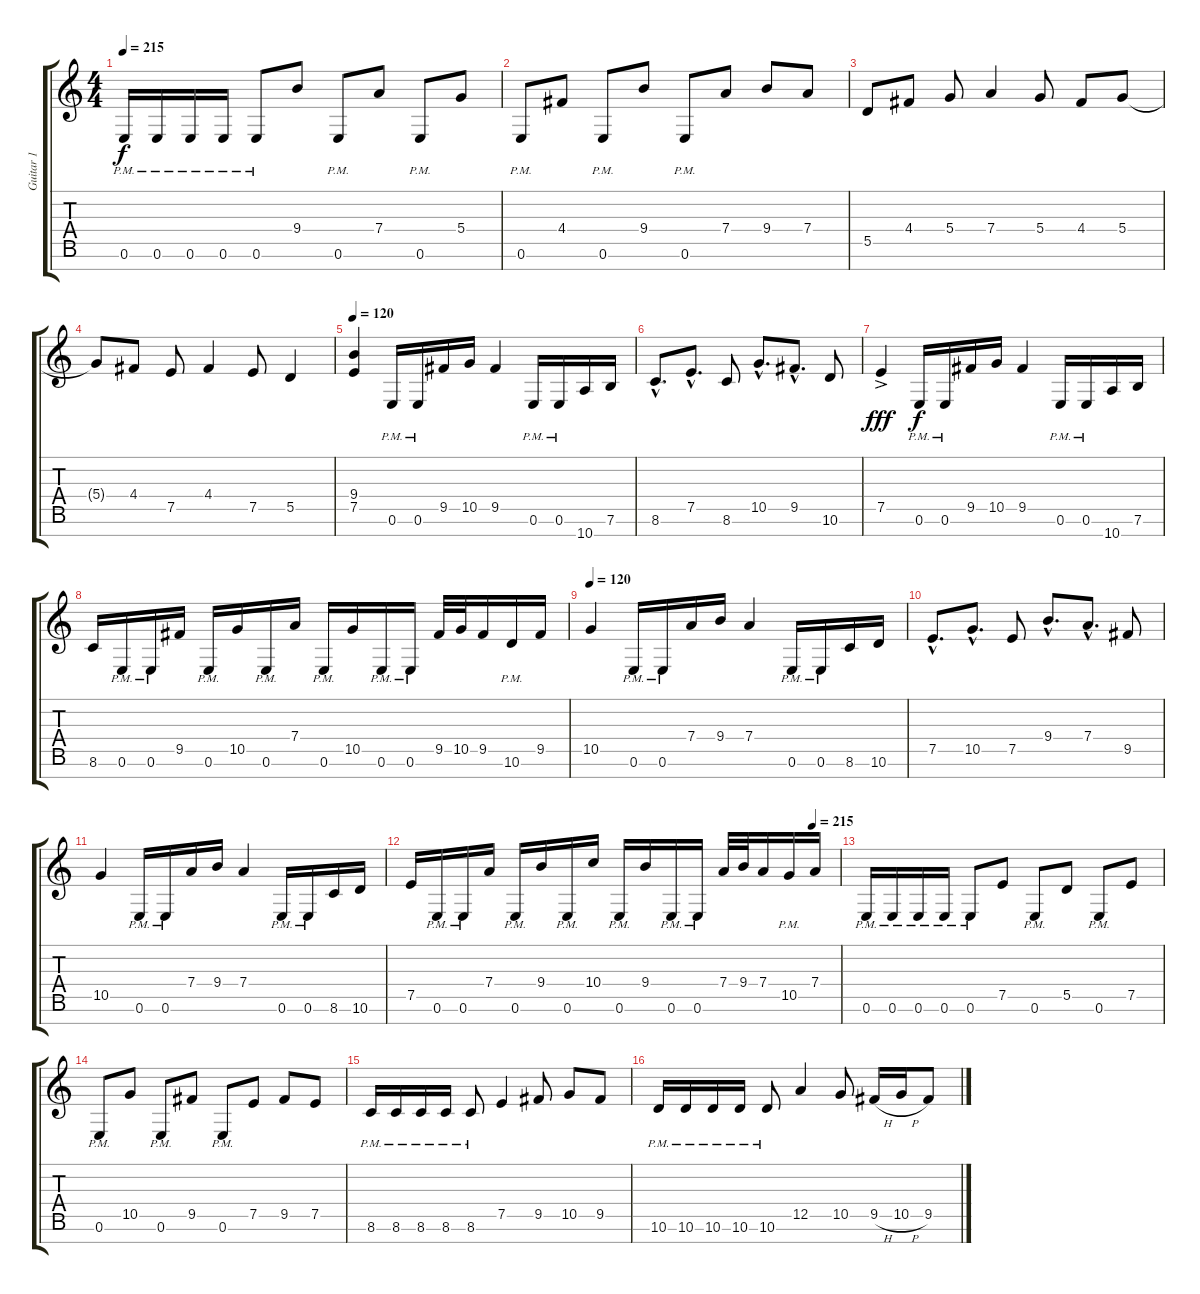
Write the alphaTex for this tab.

\track ("Guitar 1" "Guitar 1") {instrument overdrivenguitar}
\staff {score tabs}
\tuning (E4 B3 G3 D3 A2 E2 B1) {hide}
\ts (4 4)
\tempo 215
\clef g2
\ks c
0.6{pm}.16{dy f} 0.6{pm}.16 0.6{pm}.16 0.6{pm}.16 0.6{pm}.8 9.4.8 0.6{pm}.8 7.4.8 0.6{pm}.8 5.4.8 |
0.6{pm}.8 4.4.8 0.6{pm}.8 9.4.8 0.6{pm}.8 7.4.8 9.4.8 7.4.8 |
5.5.8 4.4.8 5.4.8 7.4.4 5.4.8 4.4.8 5.4.8 |
5.4{t}.8 4.4.8 7.5.8 4.4.4 7.5.8 5.5.4 |
\tempo 120
(9.4 7.5).4 0.6{pm}.16 0.6{pm}.16 9.5.16 10.5.16 9.5.4 0.6{pm}.16 0.6{pm}.16 10.7.16 7.6.16 |
8.6{hac}.8{d} 7.5{hac}.8{d} 8.6.8 10.5{hac}.8{d} 9.5{hac}.8{d} 10.6.8 |
7.5{ac}.4{dy fff} 0.6{pm}.16{dy f} 0.6{pm}.16 9.5.16 10.5.16 9.5.4 0.6{pm}.16 0.6{pm}.16 10.7.16 7.6.16 |
8.6.16 0.6{pm}.16 0.6{pm}.16 9.5.16 0.6{pm}.16 10.5.16 0.6{pm}.16 7.4.16 0.6{pm}.16 10.5.16 0.6{pm}.16 0.6{pm}.16 9.5.32 10.5.32 9.5.16 10.6{pm}.16 9.5.16 |
\tempo 120
10.5.4 0.6{pm}.16 0.6{pm}.16 7.4.16 9.4.16 7.4.4 0.6{pm}.16 0.6{pm}.16 8.6.16 10.6.16 |
7.5{hac}.8{d} 10.5{hac}.8{d} 7.5.8 9.4{hac}.8{d} 7.4{hac}.8{d} 9.5.8 |
10.5.4 0.6{pm}.16 0.6{pm}.16 7.4.16 9.4.16 7.4.4 0.6{pm}.16 0.6{pm}.16 8.6.16 10.6.16 |
\tempo (215 0.9375)
7.5.16 0.6{pm}.16 0.6{pm}.16 7.4.16 0.6{pm}.16 9.4.16 0.6{pm}.16 10.4.16 0.6{pm}.16 9.4.16 0.6{pm}.16 0.6{pm}.16 7.4.32 9.4.32 7.4.16 10.5{pm}.16 7.4.16 |
0.6{pm}.16 0.6{pm}.16 0.6{pm}.16 0.6{pm}.16 0.6{pm}.8 7.5.8 0.6{pm}.8 5.5.8 0.6{pm}.8 7.5.8 |
0.6{pm}.8 10.5.8 0.6{pm}.8 9.5.8 0.6{pm}.8 7.5.8 9.5.8 7.5.8 |
8.6{pm}.16 8.6{pm}.16 8.6{pm}.16 8.6{pm}.16 8.6{pm}.8 7.5.4 9.5.8 10.5.8 9.5.8 |
10.6{pm}.16 10.6{pm}.16 10.6{pm}.16 10.6{pm}.16 10.6{pm}.8 12.5.4 10.5.8 9.5{h}.16 10.5{h}.16 9.5.8
